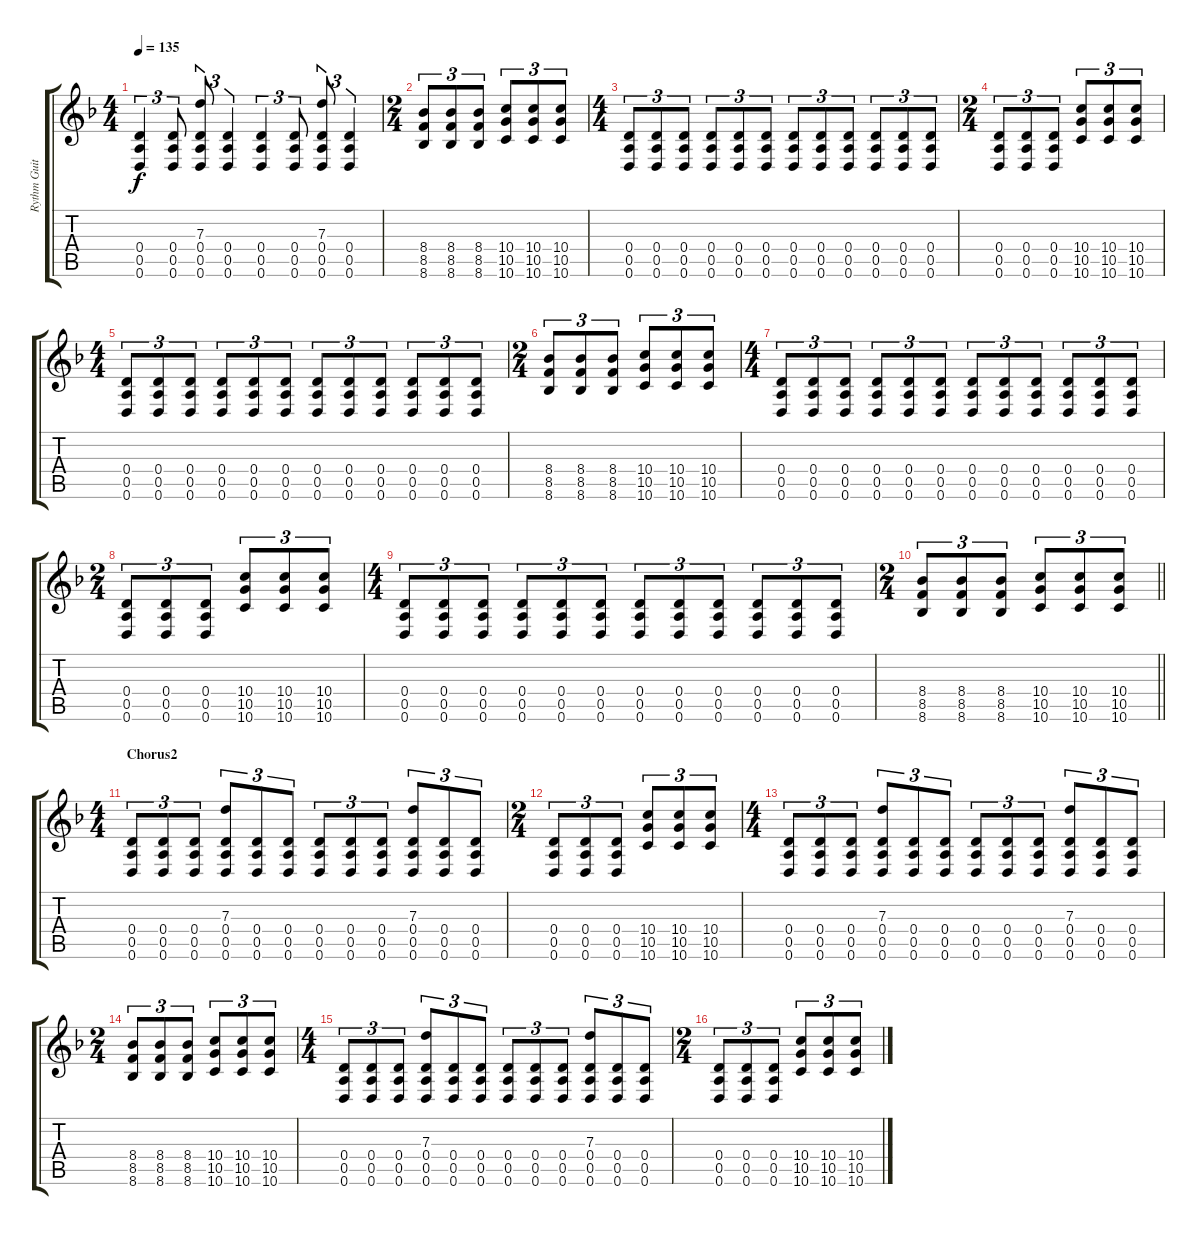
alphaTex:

\track ("Rythm Guitar" "Rythm Guit") {instrument distortionguitar}
\staff {score tabs}
\tuning (E4 B3 G3 D3 A2 D2) {hide}
\ts (4 4)
\tempo 135
\clef g2
\ks dminor
(0.4 0.5 0.6).4{tu (3 2) dy f} (0.4 0.5 0.6).8{tu (3 2)} (7.3 0.4 0.5 0.6).8{tu (3 2)} (0.4 0.5 0.6).4{tu (3 2)} (0.4 0.5 0.6).4{tu (3 2)} (0.4 0.5 0.6).8{tu (3 2)} (7.3 0.4 0.5 0.6).8{tu (3 2)} (0.4 0.5 0.6).4{tu (3 2)} |
\ts (2 4)
(8.4 8.5 8.6).8{tu (3 2)} (8.4 8.5 8.6).8{tu (3 2)} (8.4 8.5 8.6).8{tu (3 2)} (10.4 10.5 10.6).8{tu (3 2)} (10.4 10.5 10.6).8{tu (3 2)} (10.4 10.5 10.6).8{tu (3 2)} |
\ts (4 4)
(0.4 0.5 0.6).8{tu (3 2)} (0.4 0.5 0.6).8{tu (3 2)} (0.4 0.5 0.6).8{tu (3 2)} (0.4 0.5 0.6).8{tu (3 2)} (0.4 0.5 0.6).8{tu (3 2)} (0.4 0.5 0.6).8{tu (3 2)} (0.4 0.5 0.6).8{tu (3 2)} (0.4 0.5 0.6).8{tu (3 2)} (0.4 0.5 0.6).8{tu (3 2)} (0.4 0.5 0.6).8{tu (3 2)} (0.4 0.5 0.6).8{tu (3 2)} (0.4 0.5 0.6).8{tu (3 2)} |
\ts (2 4)
(0.4 0.5 0.6).8{tu (3 2)} (0.4 0.5 0.6).8{tu (3 2)} (0.4 0.5 0.6).8{tu (3 2)} (10.4 10.5 10.6).8{tu (3 2)} (10.4 10.5 10.6).8{tu (3 2)} (10.4 10.5 10.6).8{tu (3 2)} |
\ts (4 4)
(0.4 0.5 0.6).8{tu (3 2)} (0.4 0.5 0.6).8{tu (3 2)} (0.4 0.5 0.6).8{tu (3 2)} (0.4 0.5 0.6).8{tu (3 2)} (0.4 0.5 0.6).8{tu (3 2)} (0.4 0.5 0.6).8{tu (3 2)} (0.4 0.5 0.6).8{tu (3 2)} (0.4 0.5 0.6).8{tu (3 2)} (0.4 0.5 0.6).8{tu (3 2)} (0.4 0.5 0.6).8{tu (3 2)} (0.4 0.5 0.6).8{tu (3 2)} (0.4 0.5 0.6).8{tu (3 2)} |
\ts (2 4)
(8.4 8.5 8.6).8{tu (3 2)} (8.4 8.5 8.6).8{tu (3 2)} (8.4 8.5 8.6).8{tu (3 2)} (10.4 10.5 10.6).8{tu (3 2)} (10.4 10.5 10.6).8{tu (3 2)} (10.4 10.5 10.6).8{tu (3 2)} |
\ts (4 4)
(0.4 0.5 0.6).8{tu (3 2)} (0.4 0.5 0.6).8{tu (3 2)} (0.4 0.5 0.6).8{tu (3 2)} (0.4 0.5 0.6).8{tu (3 2)} (0.4 0.5 0.6).8{tu (3 2)} (0.4 0.5 0.6).8{tu (3 2)} (0.4 0.5 0.6).8{tu (3 2)} (0.4 0.5 0.6).8{tu (3 2)} (0.4 0.5 0.6).8{tu (3 2)} (0.4 0.5 0.6).8{tu (3 2)} (0.4 0.5 0.6).8{tu (3 2)} (0.4 0.5 0.6).8{tu (3 2)} |
\ts (2 4)
(0.4 0.5 0.6).8{tu (3 2)} (0.4 0.5 0.6).8{tu (3 2)} (0.4 0.5 0.6).8{tu (3 2)} (10.4 10.5 10.6).8{tu (3 2)} (10.4 10.5 10.6).8{tu (3 2)} (10.4 10.5 10.6).8{tu (3 2)} |
\ts (4 4)
(0.4 0.5 0.6).8{tu (3 2)} (0.4 0.5 0.6).8{tu (3 2)} (0.4 0.5 0.6).8{tu (3 2)} (0.4 0.5 0.6).8{tu (3 2)} (0.4 0.5 0.6).8{tu (3 2)} (0.4 0.5 0.6).8{tu (3 2)} (0.4 0.5 0.6).8{tu (3 2)} (0.4 0.5 0.6).8{tu (3 2)} (0.4 0.5 0.6).8{tu (3 2)} (0.4 0.5 0.6).8{tu (3 2)} (0.4 0.5 0.6).8{tu (3 2)} (0.4 0.5 0.6).8{tu (3 2)} |
\ts (2 4)
\barLineRight lightlight
(8.4 8.5 8.6).8{tu (3 2)} (8.4 8.5 8.6).8{tu (3 2)} (8.4 8.5 8.6).8{tu (3 2)} (10.4 10.5 10.6).8{tu (3 2)} (10.4 10.5 10.6).8{tu (3 2)} (10.4 10.5 10.6).8{tu (3 2)} |
\ts (4 4)
\section ("" "Chorus2")
(0.4 0.5 0.6).8{tu (3 2)} (0.4 0.5 0.6).8{tu (3 2)} (0.4 0.5 0.6).8{tu (3 2)} (7.3 0.4 0.5 0.6).8{tu (3 2)} (0.4 0.5 0.6).8{tu (3 2)} (0.4 0.5 0.6).8{tu (3 2)} (0.4 0.5 0.6).8{tu (3 2)} (0.4 0.5 0.6).8{tu (3 2)} (0.4 0.5 0.6).8{tu (3 2)} (7.3 0.4 0.5 0.6).8{tu (3 2)} (0.4 0.5 0.6).8{tu (3 2)} (0.4 0.5 0.6).8{tu (3 2)} |
\ts (2 4)
(0.4 0.5 0.6).8{tu (3 2)} (0.4 0.5 0.6).8{tu (3 2)} (0.4 0.5 0.6).8{tu (3 2)} (10.4 10.5 10.6).8{tu (3 2)} (10.4 10.5 10.6).8{tu (3 2)} (10.4 10.5 10.6).8{tu (3 2)} |
\ts (4 4)
(0.4 0.5 0.6).8{tu (3 2)} (0.4 0.5 0.6).8{tu (3 2)} (0.4 0.5 0.6).8{tu (3 2)} (7.3 0.4 0.5 0.6).8{tu (3 2)} (0.4 0.5 0.6).8{tu (3 2)} (0.4 0.5 0.6).8{tu (3 2)} (0.4 0.5 0.6).8{tu (3 2)} (0.4 0.5 0.6).8{tu (3 2)} (0.4 0.5 0.6).8{tu (3 2)} (7.3 0.4 0.5 0.6).8{tu (3 2)} (0.4 0.5 0.6).8{tu (3 2)} (0.4 0.5 0.6).8{tu (3 2)} |
\ts (2 4)
(8.4 8.5 8.6).8{tu (3 2)} (8.4 8.5 8.6).8{tu (3 2)} (8.4 8.5 8.6).8{tu (3 2)} (10.4 10.5 10.6).8{tu (3 2)} (10.4 10.5 10.6).8{tu (3 2)} (10.4 10.5 10.6).8{tu (3 2)} |
\ts (4 4)
(0.4 0.5 0.6).8{tu (3 2)} (0.4 0.5 0.6).8{tu (3 2)} (0.4 0.5 0.6).8{tu (3 2)} (7.3 0.4 0.5 0.6).8{tu (3 2)} (0.4 0.5 0.6).8{tu (3 2)} (0.4 0.5 0.6).8{tu (3 2)} (0.4 0.5 0.6).8{tu (3 2)} (0.4 0.5 0.6).8{tu (3 2)} (0.4 0.5 0.6).8{tu (3 2)} (7.3 0.4 0.5 0.6).8{tu (3 2)} (0.4 0.5 0.6).8{tu (3 2)} (0.4 0.5 0.6).8{tu (3 2)} |
\ts (2 4)
(0.4 0.5 0.6).8{tu (3 2)} (0.4 0.5 0.6).8{tu (3 2)} (0.4 0.5 0.6).8{tu (3 2)} (10.4 10.5 10.6).8{tu (3 2)} (10.4 10.5 10.6).8{tu (3 2)} (10.4 10.5 10.6).8{tu (3 2)}
